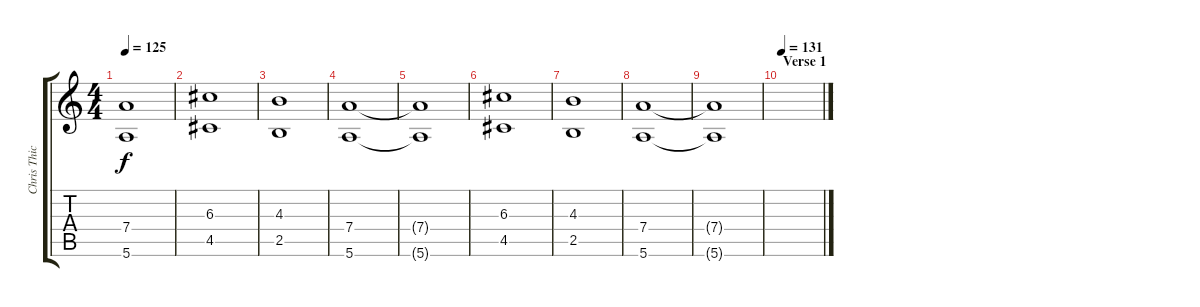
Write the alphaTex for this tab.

\track ("Chris Thick 2" "Chris Thic") {instrument electricguitarjazz}
\staff {score tabs}
\tuning (E4 B3 G3 D3 A2 E2) {hide}
\ts (4 4)
\tempo 125
\clef g2
\ks c
(7.4{t} 5.6{t}).1{dy f} |
(6.3 4.5).1 |
(4.3 2.5).1 |
(7.4 5.6).1 |
(7.4{t} 5.6{t}).1 |
(6.3 4.5).1 |
(4.3 2.5).1 |
(7.4 5.6).1 |
(7.4{t} 5.6{t}).1 |
\section ("" "Verse 1")
\tempo 131
